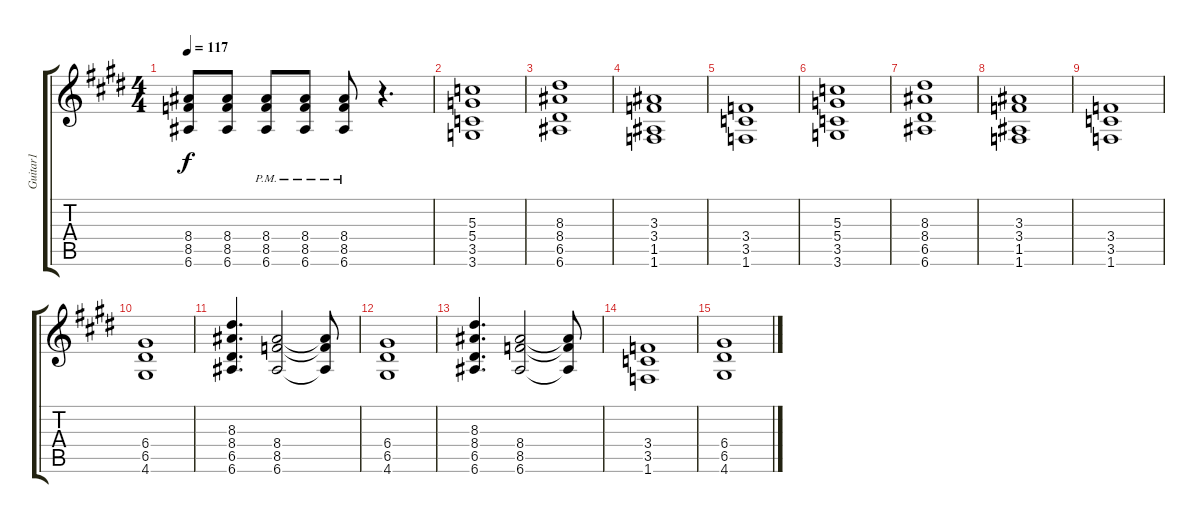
\track ("Guitar1" "Guitar1") {instrument distortionguitar}
\staff {score tabs}
\tuning (E4 B3 G3 D3 A2 E2) {hide}
\ts (4 4)
\tempo 117
\clef g2
\ks c#minor
(8.4 8.5 6.6).8{dy f} (8.4 8.5 6.6).8 (8.4{pm} 8.5{pm} 6.6{pm}).8 (8.4{pm} 8.5{pm} 6.6{pm}).8 (8.4{pm} 8.5{pm} 6.6{pm}).8 r.4{d} |
(5.3 5.4 3.5 3.6).1 |
(8.3 8.4 6.5 6.6).1 |
(3.3 3.4 1.5 1.6).1 |
(3.4 3.5 1.6).1 |
(5.3 5.4 3.5 3.6).1 |
(8.3 8.4 6.5 6.6).1 |
(3.3 3.4 1.5 1.6).1 |
(3.4 3.5 1.6).1 |
(6.4 6.5 4.6).1 |
(8.3 8.4 6.5 6.6).4{d} (8.4 8.5 6.6).2 (8.4{t} 8.5{t} 6.6{t}).8 |
(6.4 6.5 4.6).1 |
(8.3 8.4 6.5 6.6).4{d} (8.4 8.5 6.6).2 (8.4{t} 8.5{t} 6.6{t}).8 |
(3.4 3.5 1.6).1 |
(6.4 6.5 4.6).1
